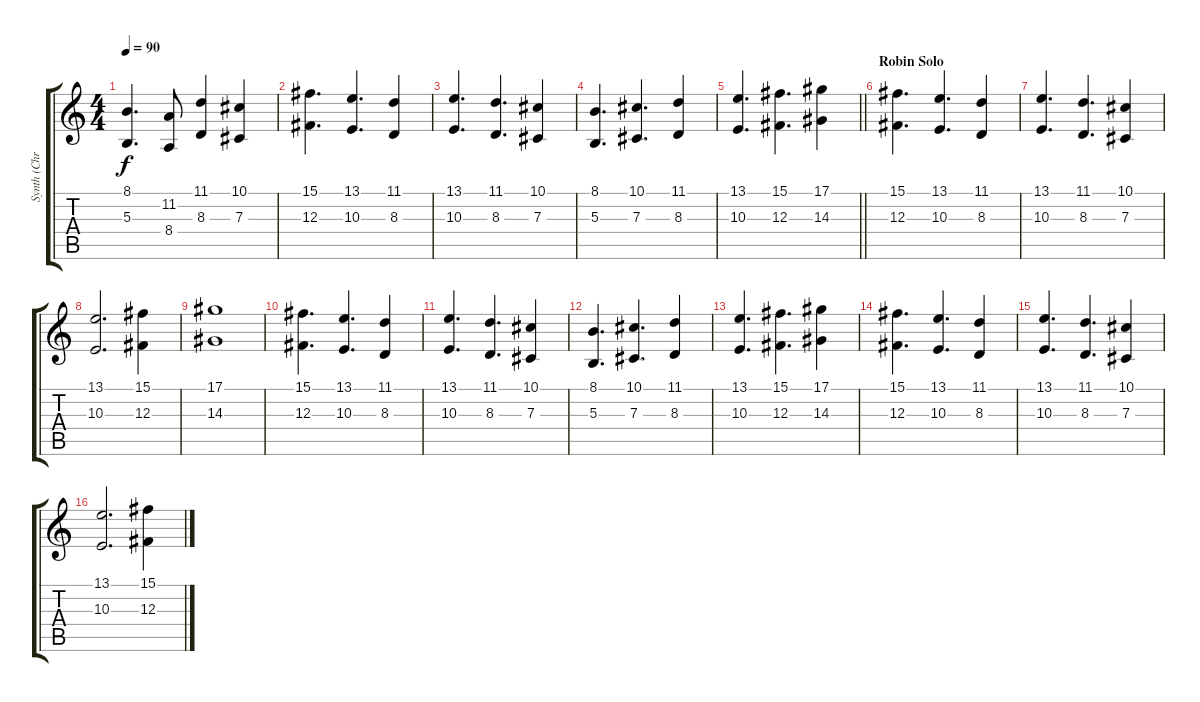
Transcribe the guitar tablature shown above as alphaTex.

\track ("Synth (Chris \"MotherGoose\" Pitman)" "Synth (Chr") {instrument stringensemble2}
\staff {score tabs}
\tuning (Eb4 Bb3 Gb3 Db3 Ab2 Eb2) {hide}
\ts (4 4)
\tempo 90
\clef g2
\ks c
(8.1 5.3).4{d dy f} (11.2 8.4).8 (11.1 8.3).4 (10.1 7.3).4 |
(15.1 12.3).4{d} (13.1 10.3).4{d} (11.1 8.3).4 |
(13.1 10.3).4{d} (11.1 8.3).4{d} (10.1 7.3).4 |
(8.1 5.3).4{d} (10.1 7.3).4{d} (11.1 8.3).4 |
\barLineRight lightlight
(13.1 10.3).4{d} (15.1 12.3).4{d} (17.1 14.3).4 |
\section ("" "Robin Solo")
(15.1 12.3).4{d} (13.1 10.3).4{d} (11.1 8.3).4 |
(13.1 10.3).4{d} (11.1 8.3).4{d} (10.1 7.3).4 |
(13.1 10.3).2{d} (15.1 12.3).4 |
(17.1 14.3).1 |
(15.1 12.3).4{d} (13.1 10.3).4{d} (11.1 8.3).4 |
(13.1 10.3).4{d} (11.1 8.3).4{d} (10.1 7.3).4 |
(8.1 5.3).4{d} (10.1 7.3).4{d} (11.1 8.3).4 |
(13.1 10.3).4{d} (15.1 12.3).4{d} (17.1 14.3).4 |
(15.1 12.3).4{d} (13.1 10.3).4{d} (11.1 8.3).4 |
(13.1 10.3).4{d} (11.1 8.3).4{d} (10.1 7.3).4 |
(13.1 10.3).2{d} (15.1 12.3).4
